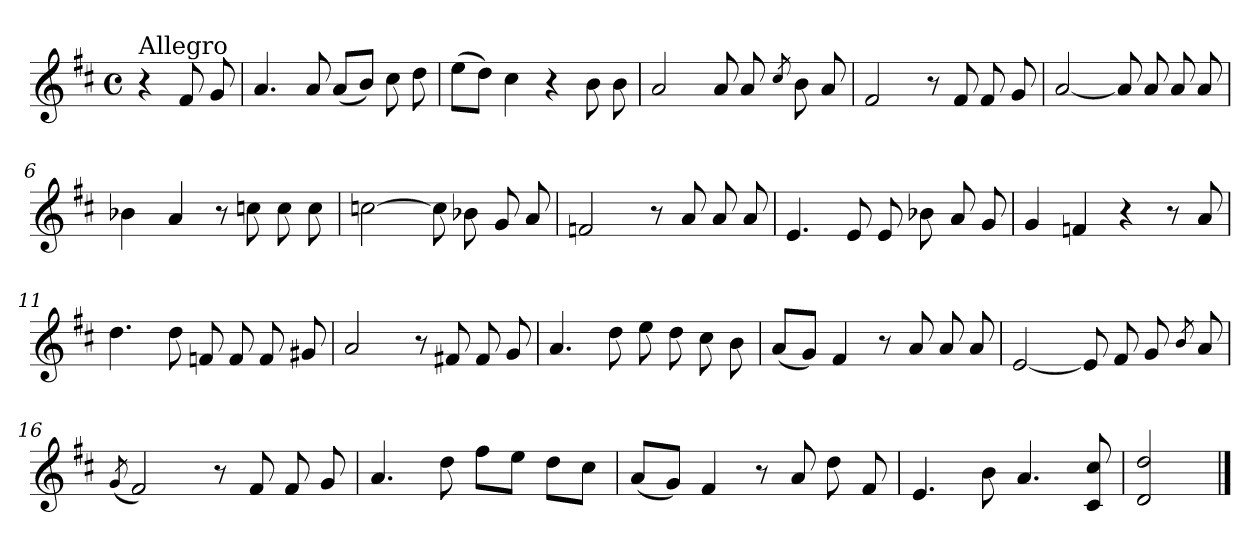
**kern
*part1
*staff1
*clefG2
*k[f#c#]
*D:
*M4/4
*met(c)
=
!LO:TX:a:t=Allegro
4r
8f#/
8g/
=1
4.a/
8a/
(<8a/L
8b/J)
8cc#\
8dd\
=2
(>8ee\L
8dd\J)
4cc#\
4r
8b\
8b\
=3
2a/
8a/
8a/
8qcc#/
8b\
8a/
=4
2f#/
8r
8f#/
8f#/
8g/
!!LO:LB:g=z
=5
[2a/
8a/]
8a/
8a/
8a/
=6
4b-X\
4a/
8r
8ccn\
8cc\
8cc\
=7
[2ccn\
8cc\]
8b-X\
8g/
8a/
=8
2fn/
8r
8a/
8a/
8a/
=9
4.e/
8e/
8e/
8b-X\
8a/
8g/
!!LO:LB:g=z
=10
4g/
4fn/
4r
8r
8a/
=11
4.dd\
8dd\
8fn/
8f/
8f/
8g#X/
=12
2a/
8r
8f#X/
8f#/
8g/
=13
4.a/
8dd\
8ee\
8dd\
8cc#\
8b\
=14
(<8a/L
8g/J)
4f#/
8r
8a/
8a/
8a/
!!LO:LB:g=z
=15
[2e/
8e/]
8f#/
8g/
8qb/
8a/
=16
(<8qg/
2f#/)
8r
8f#/
8f#/
8g/
=17
4.a/
8dd\
8ff#\L
8ee\J
8dd\L
8cc#\J
=18
(<8a/L
8g/J)
4f#/
8r
8a/
8dd\
8f#/
=19
4.e/
8b\
4.a/
8c#/ 8cc#/
!!LO:LB:g=z
=20
2d/ 2dd/
==
*-
